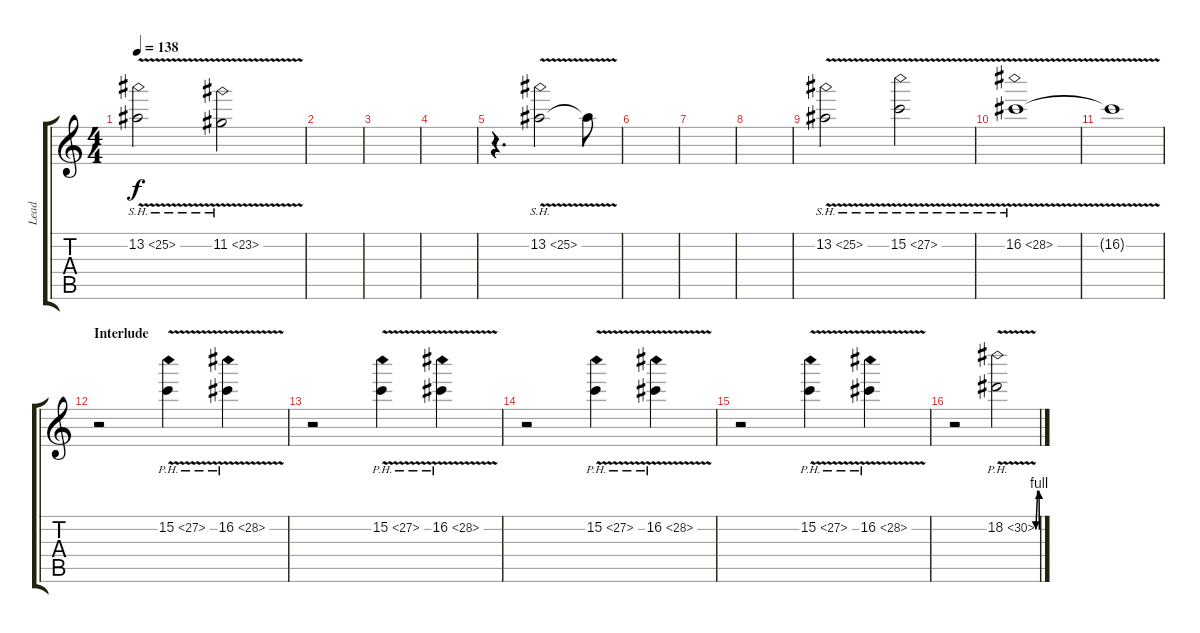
\track ("Lead" "Lead") {instrument distortionguitar}
\staff {score tabs}
\tuning (D4 A3 F3 C3 G2 D2) {hide}
\ts (4 4)
\tempo 138
\clef g2
\ks c
13.2{sh 12 v}.2{dy f} 11.2{sh 12 v}.2 |
|
|
|
r.4{d} 13.2{sh 12 v}.2 13.2{t}.8 |
|
|
|
13.2{sh 12 v}.2 15.2{sh 12 v}.2 |
16.2{sh 12 v}.1 |
16.2{t}.1 |
\section ("" "Interlude")
r.2 15.2{ph 12 v}.4 16.2{ph 12 v}.4 |
r.2 15.2{ph 12 v}.4 16.2{ph 12 v}.4 |
r.2 15.2{ph 12 v}.4 16.2{ph 12 v}.4 |
r.2 15.2{ph 12 v}.4 16.2{ph 12 v}.4 |
r.2 18.2{be (custom 0 0 5 4 15 4 30 4 60 0) ph 12 v}.2
